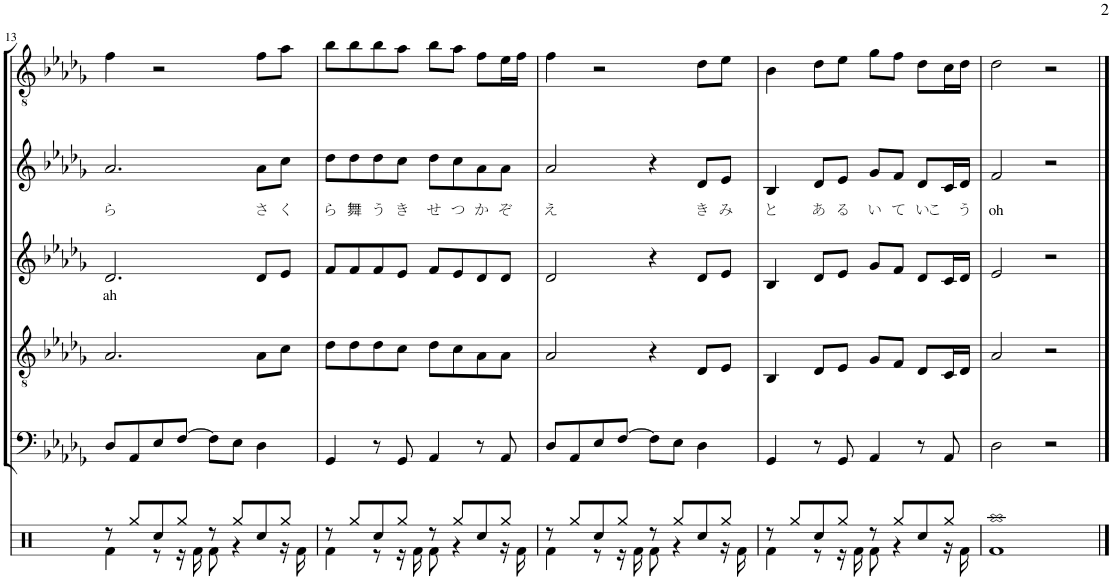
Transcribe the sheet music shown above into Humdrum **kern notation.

**kern	**kern	**kern	**kern	**text	**kern	**text	**kern
*part6	*part5	*part4	*part3	*part3	*part2	*part2	*part1
*staff6	*staff5	*staff4	*staff3	*staff3	*staff2	*staff2	*staff1
*I"V.per	*I"Bass Vocal	*I"3rd Chorus	*I"2nd Chorus	*	*I"1st Chorus	*	*I"Lead Vocal
!!LO:PB:g=z
*clefX	*clefF4	*clefGv2	*clefG2	*	*clefG2	*	*clefGv2
*k[]	*k[b-e-a-d-g-]	*k[b-e-a-d-g-]	*k[b-e-a-d-g-]	*	*k[b-e-a-d-g-]	*	*k[b-e-a-d-g-]
*M4/4	*M4/4	*M4/4	*M4/4	*	*M4/4	*	*M4/4
=13	=13	=13	=13	=13	=13	=13	=13
*^	*	*	*	*	*	*	*
!	!	!	!	!	!LO:LY:b	!	!LO:LY:b	!
8r	4Rf\	8D-/L	2.A-/	2.d-/	ah	2.a-/	ら	4f\
8Rgg/L	.	8AA-/	.	.	.	.	.	.
8Rcc/	8r	8E-/	.	.	.	.	.	2r
8Rgg/J	16r	[8F/J	.	.	.	.	.	.
.	16Rf\	.	.	.	.	.	.	.
8r	8Rf\	8F\L]	.	.	.	.	.	.
8Rgg/L	4r	8E-\J	.	.	.	.	.	.
!	!	!	!	!	!	!	!LO:LY:b	!
8Rcc/	.	4D-\	8A-\L	8d-/L	.	8a-\L	さ	8f\L
!	!	!	!	!	!	!	!LO:LY:b	!
8Rgg/J	16r	.	8c\J	8e-/J	.	8cc\J	く	8a-\J
.	16Rf\	.	.	.	.	.	.	.
=14	=14	=14	=14	=14	=14	=14	=14	=14
!	!	!	!	!	!	!	!LO:LY:b	!
8r	4Rf\	4GG-/	8d-\L	8f/L	.	8dd-\L	ら	8b-\L
!	!	!	!	!	!	!	!LO:LY:b	!
8Rgg/L	.	.	8d-\	8f/	.	8dd-\	舞	8b-\
!	!	!	!	!	!	!	!LO:LY:b	!
8Rcc/	8r	8r	8d-\	8f/	.	8dd-\	う	8b-\
!	!	!	!	!	!	!	!LO:LY:b	!
8Rgg/J	16r	8GG-/	8c\J	8e-/J	.	8cc\J	き	8a-\J
.	16Rf\	.	.	.	.	.	.	.
!	!	!	!	!	!	!	!LO:LY:b	!
8r	8Rf\	4AA-/	8d-\L	8f/L	.	8dd-\L	せ	8b-\L
!	!	!	!	!	!	!	!LO:LY:b	!
8Rgg/L	4r	.	8c\	8e-/	.	8cc\	つ	8a-\J
!	!	!	!	!	!	!	!LO:LY:b	!
8Rcc/	.	8r	8A-\	8d-/	.	8a-\	か	8f\L
!	!	!	!	!	!	!	!LO:LY:b	!
8Rgg/J	16r	8AA-/	8A-\J	8d-/J	.	8a-\J	ぞ	16e-\L
.	16Rf\	.	.	.	.	.	.	16f\JJ
=15	=15	=15	=15	=15	=15	=15	=15	=15
!	!	!	!	!	!	!	!LO:LY:b	!
8r	4Rf\	8D-/L	2A-/	2d-/	.	2a-/	え	4f\
8Rgg/L	.	8AA-/	.	.	.	.	.	.
8Rcc/	8r	8E-/	.	.	.	.	.	2r
8Rgg/J	16r	[8F/J	.	.	.	.	.	.
.	16Rf\	.	.	.	.	.	.	.
8r	8Rf\	8F\L]	4r	4r	.	4r	.	.
8Rgg/L	4r	8E-\J	.	.	.	.	.	.
!	!	!	!	!	!	!	!LO:LY:b	!
8Rcc/	.	4D-\	8D-/L	8d-/L	.	8d-/L	き	8d-\L
!	!	!	!	!	!	!	!LO:LY:b	!
8Rgg/J	16r	.	8E-/J	8e-/J	.	8e-/J	み	8e-\J
.	16Rf\	.	.	.	.	.	.	.
=16	=16	=16	=16	=16	=16	=16	=16	=16
!	!	!	!	!	!	!	!LO:LY:b	!
8r	4Rf\	4GG-/	4BB-/	4B-/	.	4B-/	と	4B-\
8Rgg/L	.	.	.	.	.	.	.	.
!	!	!	!	!	!	!	!LO:LY:b	!
8Rcc/	8r	8r	8D-/L	8d-/L	.	8d-/L	あ	8d-\L
!	!	!	!	!	!	!	!LO:LY:b	!
8Rgg/J	16r	8GG-/	8E-/J	8e-/J	.	8e-/J	る	8e-\J
.	16Rf\	.	.	.	.	.	.	.
!	!	!	!	!	!	!	!LO:LY:b	!
8r	8Rf\	4AA-/	8G-/L	8g-/L	.	8g-/L	い	8g-\L
!	!	!	!	!	!	!	!LO:LY:b	!
8Rgg/L	4r	.	8F/J	8f/J	.	8f/J	て	8f\J
!	!	!	!	!	!	!	!LO:LY:b	!
8Rcc/	.	8r	8D-/L	8d-/L	.	8d-/L	い	8d-\L
!	!	!	!	!	!	!	!LO:LY:b	!
8Rgg/J	16r	8AA-/	16C/L	16c/L	.	16c/L	こ う	16c\L
.	16Rf\	.	16D-/JJ	16d-/JJ	.	16d-/JJ	.	16d-\JJ
=17	=17	=17	=17	=17	=17	=17	=17	=17
!	!	!	!	!	!	!	!LO:LY:b	!
1Raa	1Rf	2D-\	2A-/	2e-/	.	2f/	oh	2d-\
.	.	2r	2r	2r	.	2r	.	2r
*v	*v	*	*	*	*	*	*	*
==	==	==	==	==	==	==	==
*-	*-	*-	*-	*-	*-	*-	*-
